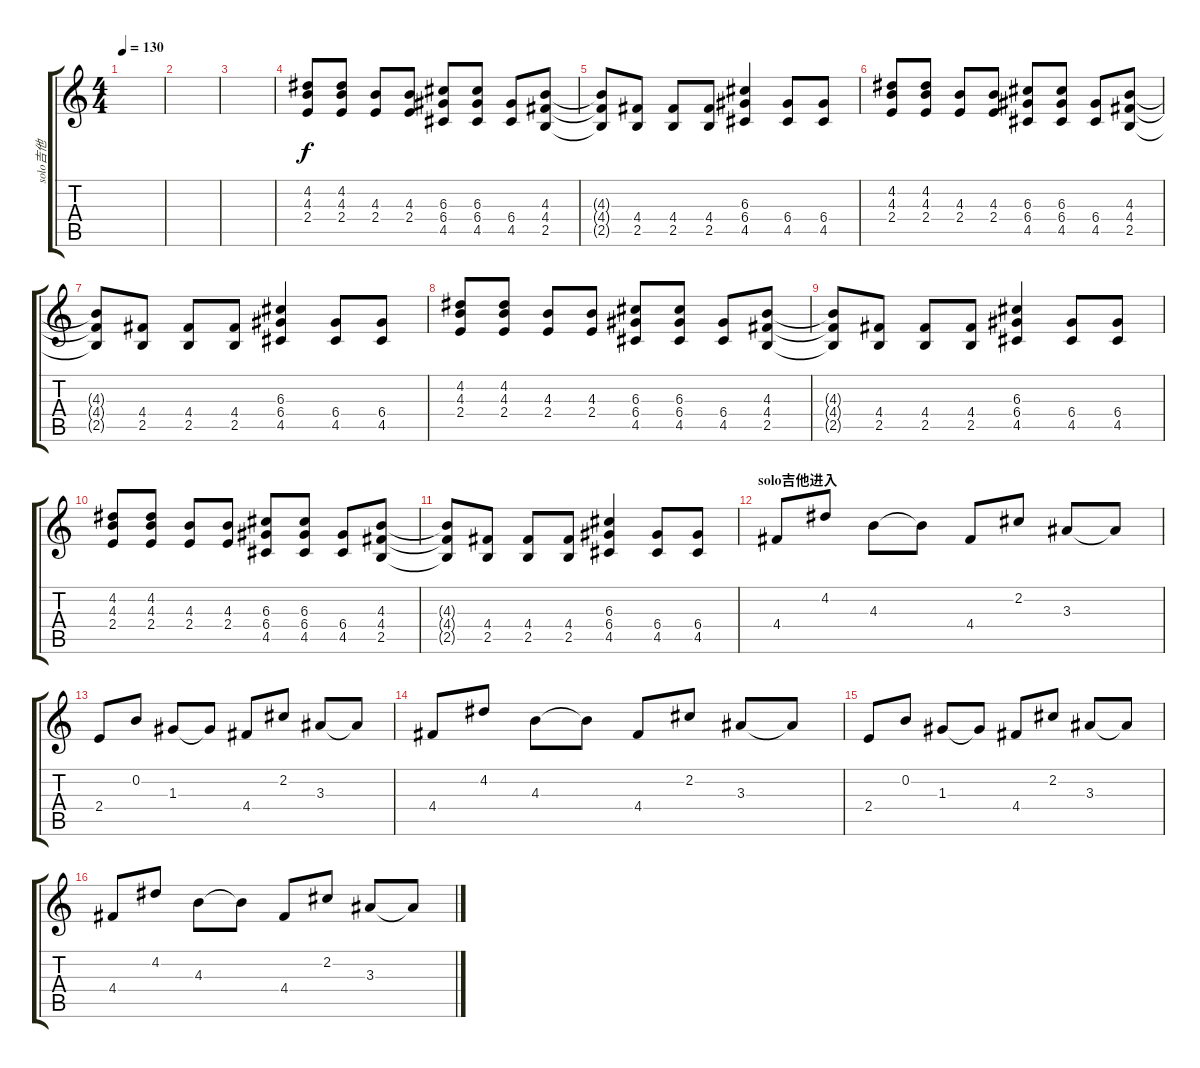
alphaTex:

\track ("solo吉他" "solo吉他") {instrument overdrivenguitar}
\staff {score tabs}
\tuning (E4 B3 G3 D3 A2 E2) {hide}
\ts (4 4)
\tempo 130
\clef g2
\ks c
|
|
|
(4.2 4.3 2.4).8 (4.2 4.3 2.4).8 (4.3 2.4).8 (4.3 2.4).8 (6.3 6.4 4.5).8 (6.3 6.4 4.5).8 (6.4 4.5).8 (4.3 4.4 2.5).8 |
(4.3{t} 4.4{t} 2.5{t}).8 (4.4 2.5).8 (4.4 2.5).8 (4.4 2.5).8 (6.3 6.4 4.5).4 (6.4 4.5).8 (6.4 4.5).8 |
(4.2 4.3 2.4).8 (4.2 4.3 2.4).8 (4.3 2.4).8 (4.3 2.4).8 (6.3 6.4 4.5).8 (6.3 6.4 4.5).8 (6.4 4.5).8 (4.3 4.4 2.5).8 |
(4.3{t} 4.4{t} 2.5{t}).8 (4.4 2.5).8 (4.4 2.5).8 (4.4 2.5).8 (6.3 6.4 4.5).4 (6.4 4.5).8 (6.4 4.5).8 |
(4.2 4.3 2.4).8 (4.2 4.3 2.4).8 (4.3 2.4).8 (4.3 2.4).8 (6.3 6.4 4.5).8 (6.3 6.4 4.5).8 (6.4 4.5).8 (4.3 4.4 2.5).8 |
(4.3{t} 4.4{t} 2.5{t}).8 (4.4 2.5).8 (4.4 2.5).8 (4.4 2.5).8 (6.3 6.4 4.5).4 (6.4 4.5).8 (6.4 4.5).8 |
(4.2 4.3 2.4).8 (4.2 4.3 2.4).8 (4.3 2.4).8 (4.3 2.4).8 (6.3 6.4 4.5).8 (6.3 6.4 4.5).8 (6.4 4.5).8 (4.3 4.4 2.5).8 |
(4.3{t} 4.4{t} 2.5{t}).8 (4.4 2.5).8 (4.4 2.5).8 (4.4 2.5).8 (6.3 6.4 4.5).4 (6.4 4.5).8 (6.4 4.5).8 |
\section ("" "solo吉他进入")
4.4.8 4.2.8 4.3.8 4.3{t}.8 4.4.8 2.2.8 3.3.8 3.3{t}.8 |
2.4.8 0.2.8 1.3.8 1.3{t}.8 4.4.8 2.2.8 3.3.8 3.3{t}.8 |
4.4.8 4.2.8 4.3.8 4.3{t}.8 4.4.8 2.2.8 3.3.8 3.3{t}.8 |
2.4.8 0.2.8 1.3.8 1.3{t}.8 4.4.8 2.2.8 3.3.8 3.3{t}.8 |
4.4.8 4.2.8 4.3.8 4.3{t}.8 4.4.8 2.2.8 3.3.8 3.3{t}.8
